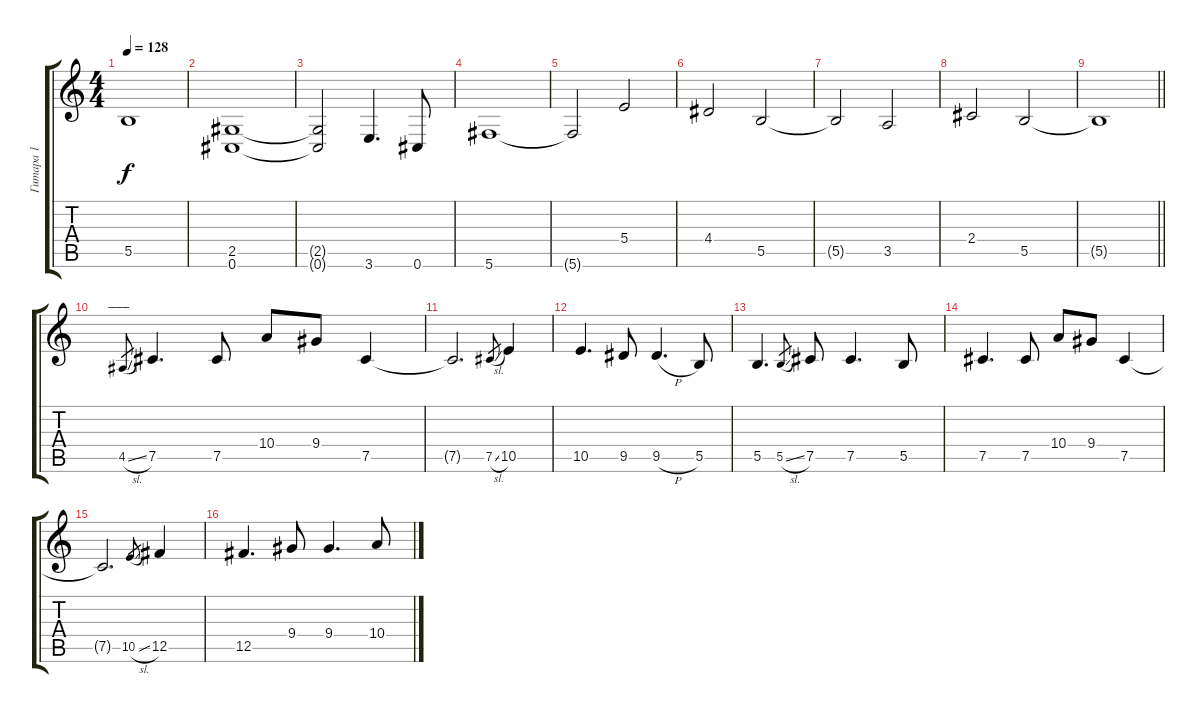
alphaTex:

\track ("Гитара 1" "Гитара 1") {instrument distortionguitar}
\staff {score tabs}
\tuning (Db4 Ab3 E3 B2 Gb2 Db2) {hide}
\ts (4 4)
\tempo 128
\clef g2
\ks c
5.5{t}.1{dy f} |
(2.5 0.6).1 |
(2.5{t} 0.6{t}).2 3.6.4{d} 0.6.8 |
5.6.1 |
5.6{t}.2 5.4.2 |
4.4.2 5.5.2 |
5.5{t}.2 3.5.2 |
2.4.2 5.5.2 |
\barLineRight lightlight
5.5{t}.1 |
\section ("" "___")
4.5{sl}.8{gr} 7.5.4{d} 7.5.8 10.4.8 9.4.8 7.5.4 |
7.5{t}.2{d} 7.5{sl}.8{gr} 10.5.4 |
10.5.4{d} 9.5.8 9.5{h}.4{d} 5.5.8 |
5.5.4{d} 5.5{sl}.8{gr} 7.5.8 7.5.4{d} 5.5.8 |
7.5.4{d} 7.5.8 10.4.8 9.4.8 7.5.4 |
7.5{t}.2{d} 10.5{sl}.8{gr} 12.5.4 |
12.5.4{d} 9.4.8 9.4.4{d} 10.4.8
